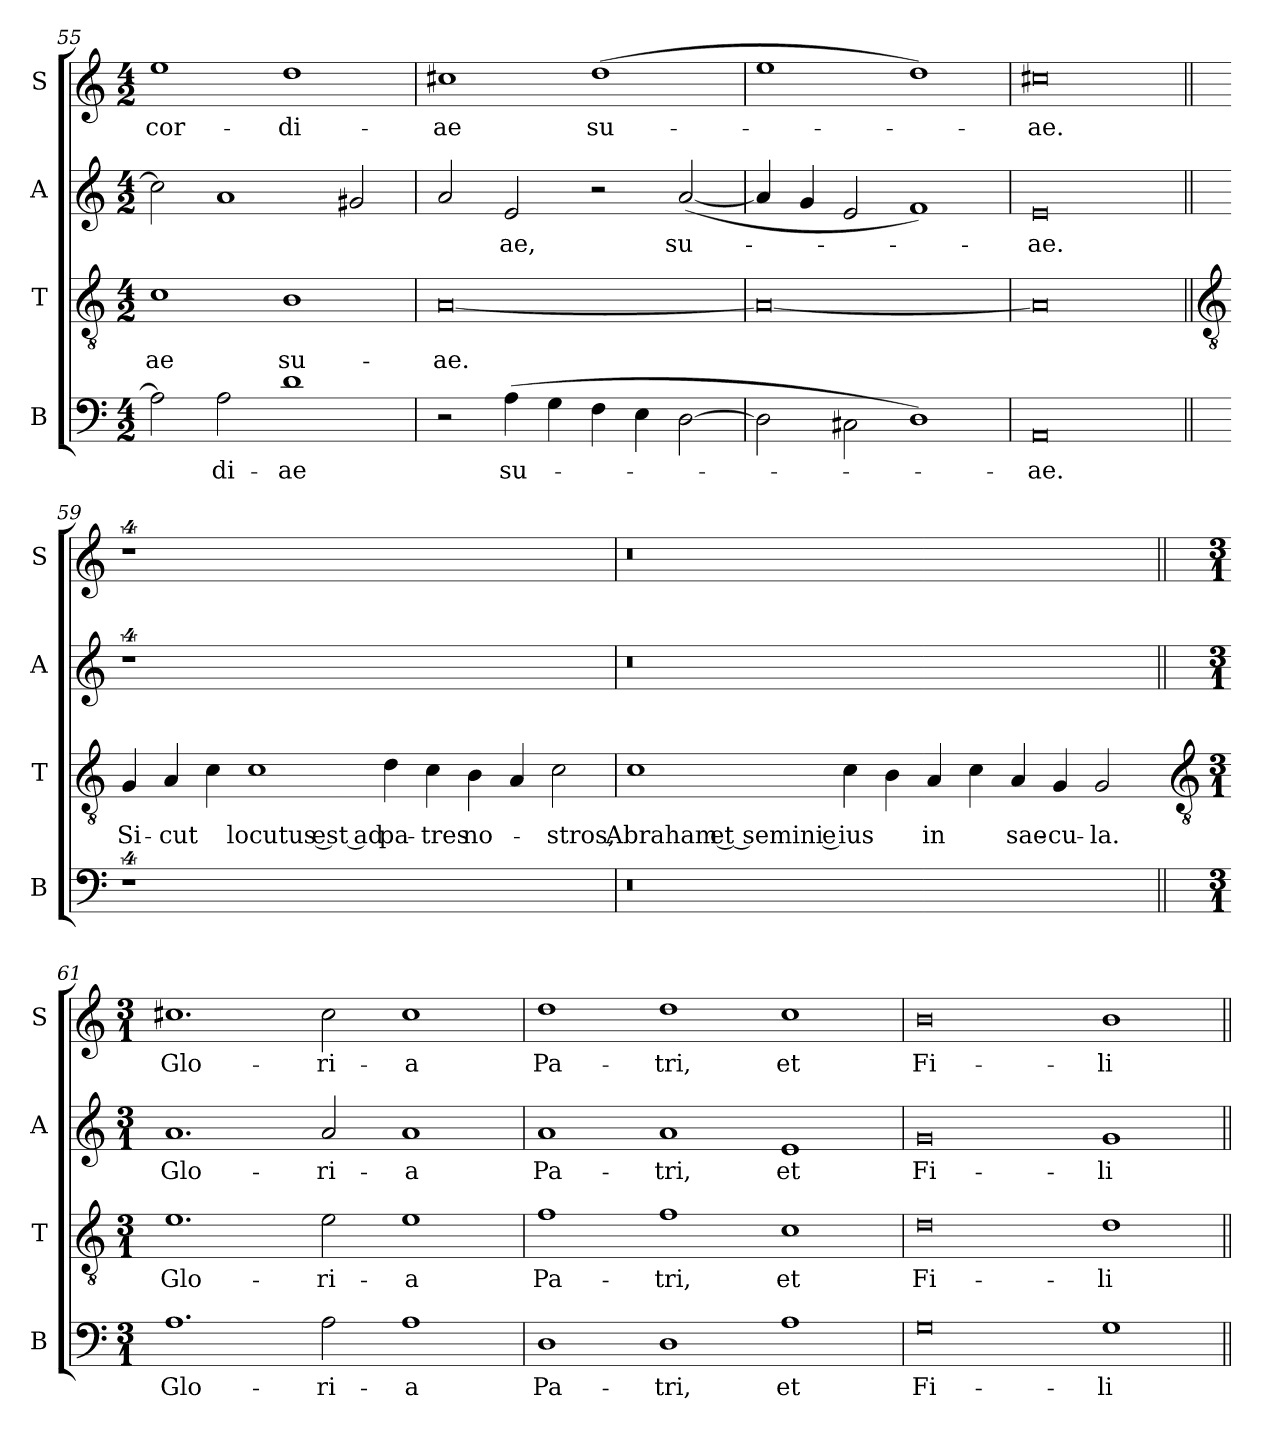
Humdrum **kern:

**kern	**text	**kern	**text	**kern	**text	**kern	**text
*part4	*part4	*part3	*part3	*part2	*part2	*part1	*part1
*staff4	*staff4	*staff3	*staff3	*staff2	*staff2	*staff1	*staff1
*I"B	*	*I"T	*	*I"A	*	*I"S	*
*I'B	*	*I'T	*	*I'A	*	*I'S	*
*clefF4	*	*clefGv2	*	*clefG2	*	*clefG2	*
*k[]	*	*k[]	*	*k[]	*	*k[]	*
*C:	*	*C:	*	*C:	*	*C:	*
*M4/2	*	*M4/2	*	*M4/2	*	*M4/2	*
=55	=55	=55	=55	=55	=55	=55	=55
!	!	!	!LO:LY:b	!	!	!	!LO:LY:b
2A]	.	1c	-ae	2cc\]	.	1ee	-cor-
!	!LO:LY:b	!	!	!	!	!	!
2A	di-	.	.	1a	.	.	.
!	!LO:LY:b	!	!LO:LY:b	!	!	!	!LO:LY:b
1d	-ae	1B	su-	.	.	1dd	-di-
.	.	.	.	2g#X	.	.	.
=56	=56	=56	=56	=56	=56	=56	=56
!	!	!	!LO:LY:b	!	!	!	!LO:LY:b
2r	.	[0A	-ae.	2a	.	1cc#X	-ae
!	!LO:LY:b	!	!	!	!LO:LY:b	!	!
(>4A	su-	.	.	2e	ae,	.	.
4G	.	.	.	.	.	.	.
!	!	!	!	!	!	!	!LO:LY:b
4F	.	.	.	2r	.	(>1dd	su-
4E	.	.	.	.	.	.	.
!	!	!	!	!	!LO:LY:b	!	!
[2D	.	.	.	(<[2a	su-	.	.
=57	=57	=57	=57	=57	=57	=57	=57
2D]	.	0A_	.	4a]	.	1ee	.
.	.	.	.	4g	.	.	.
2C#X\	.	.	.	2e	.	.	.
1D)	.	.	.	1f)	.	1dd)	.
=58	=58	=58	=58	=58	=58	=58	=58
!	!LO:LY:b	!	!	!	!LO:LY:b	!	!LO:LY:b
0AA	ae.	0A]	.	0e	ae.	0cc#X	ae.
!!LO:LB:g=z
=59||	=59||	=59||	=59||	=59||	=59||	=59||	=59||
*	*	*clefGv2	*	*	*	*	*
!	!	!	!LO:LY:b	!	!	!	!
4%13r	.	4G	Si-	4%13r	.	4%13r	.
!	!	!	!LO:LY:b	!	!	!	!
.	.	4A	-cut	.	.	.	.
.	.	4c	.	.	.	.	.
!	!	!	!LO:LY:b	!	!	!	!
.	.	1c	locutus est ad	.	.	.	.
!	!	!	!LO:LY:b	!	!	!	!
.	.	4d	pa-	.	.	.	.
!	!	!	!LO:LY:b	!	!	!	!
.	.	4c	-tres	.	.	.	.
!	!	!	!LO:LY:b	!	!	!	!
.	.	4B	no-	.	.	.	.
.	.	4A	.	.	.	.	.
!	!	!	!LO:LY:b	!	!	!	!
.	.	2c	stros,	.	.	.	.
=60	=60	=60	=60	=60	=60	=60	=60
!	!	!	!LO:LY:b	!	!	!	!
0.r	.	1c	Abraham et semini e-	0.r	.	0.r	.
!	!	!	!LO:LY:b	!	!	!	!
.	.	4c	-ius	.	.	.	.
.	.	4B	.	.	.	.	.
!	!	!	!LO:LY:b	!	!	!	!
.	.	4A	in	.	.	.	.
.	.	4c	.	.	.	.	.
!	!	!	!LO:LY:b	!	!	!	!
.	.	4A	sae-	.	.	.	.
!	!	!	!LO:LY:b	!	!	!	!
.	.	4G	-cu-	.	.	.	.
!	!	!	!LO:LY:b	!	!	!	!
.	.	2G	-la.	.	.	.	.
!!LO:LB:g=z
=61||	=61||	=61-	=61||	=61||	=61||	=61||	=61||
*	*	*clefGv2	*	*	*	*	*
*k[]	*	*	*	*k[]	*	*k[]	*
*C:	*	*	*	*C:	*	*C:	*
*M3/1	*	*M3/1	*	*M3/1	*	*M3/1	*
!	!LO:LY:b	!	!LO:LY:b	!	!LO:LY:b	!	!LO:LY:b
1.A	Glo-	1.e	Glo-	1.a	Glo-	1.cc#X	Glo-
!	!LO:LY:b	!	!LO:LY:b	!	!LO:LY:b	!	!LO:LY:b
2A	-ri-	2e	-ri-	2a	-ri-	2cc#	-ri-
!	!LO:LY:b	!	!LO:LY:b	!	!LO:LY:b	!	!LO:LY:b
1A	-a	1e	-a	1a	-a	1cc#	-a
=62	=62	=62	=62	=62	=62	=62	=62
!	!LO:LY:b	!	!LO:LY:b	!	!LO:LY:b	!	!LO:LY:b
1D	Pa-	1f	Pa-	1a	Pa-	1dd	Pa-
!	!LO:LY:b	!	!LO:LY:b	!	!LO:LY:b	!	!LO:LY:b
1D	-tri,	1f	-tri,	1a	-tri,	1dd	-tri,
!	!LO:LY:b	!	!LO:LY:b	!	!LO:LY:b	!	!LO:LY:b
1A	et	1c	et	1e	et	1cc	et
=63	=63	=63	=63	=63	=63	=63	=63
!	!LO:LY:b	!	!LO:LY:b	!	!LO:LY:b	!	!LO:LY:b
0G	Fi-	0d	Fi-	0g	Fi-	0b	Fi-
!	!LO:LY:b	!	!LO:LY:b	!	!LO:LY:b	!	!LO:LY:b
1G	-li-	1d	-li-	1g	-li-	1b	-li-
=||	=||	=||	=||	=||	=||	=||	=||
*-	*-	*-	*-	*-	*-	*-	*-
